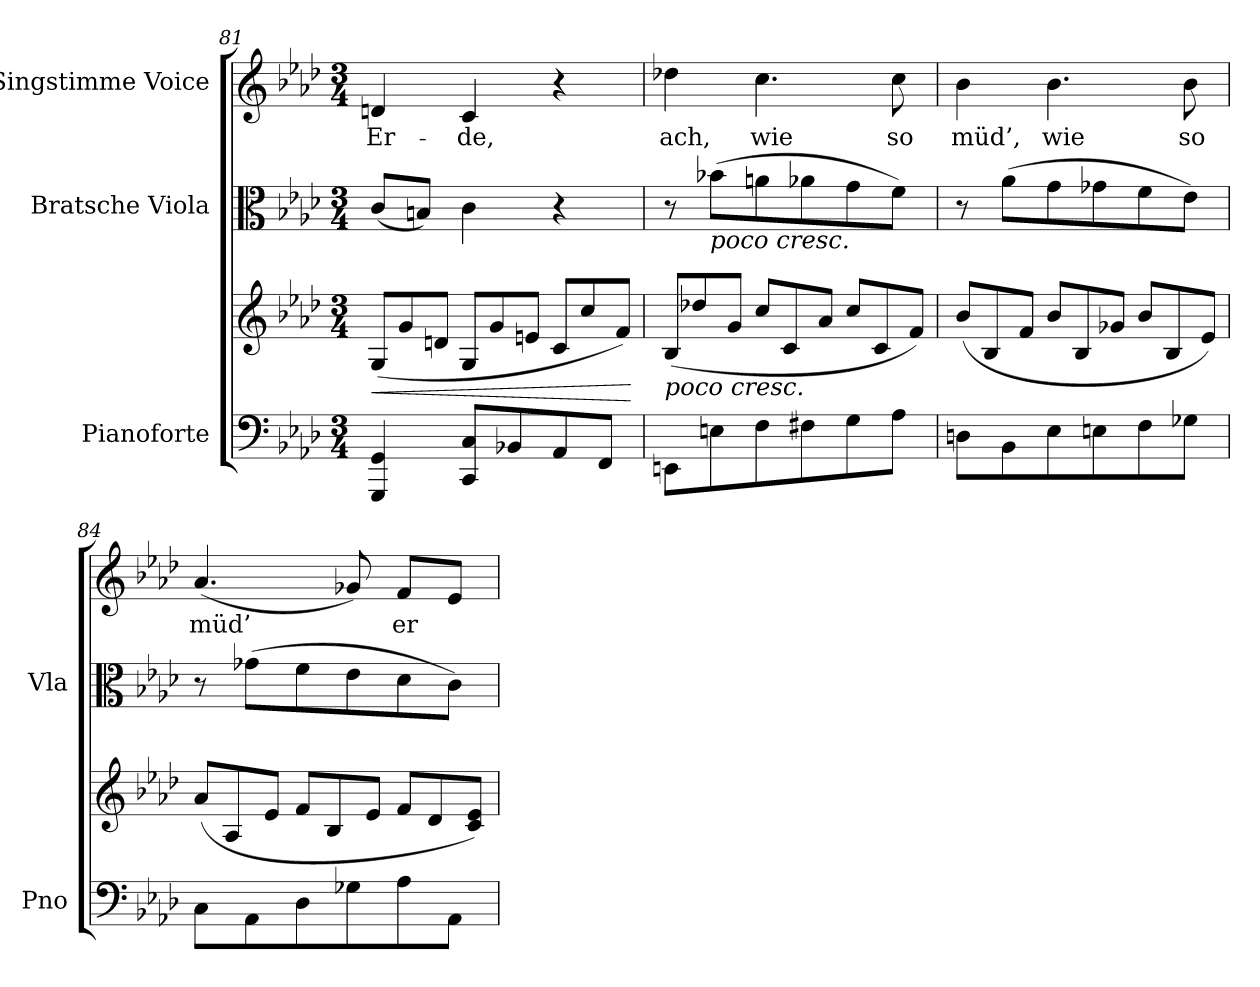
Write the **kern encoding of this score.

**kern	**kern	**dynam	**kern	**kern	**text
*part3	*part3	*part3	*part2	*part1	*part1
*staff4	*staff3	*staff3/4	*staff2	*staff1	*staff1
*I"Pianoforte	*	*	*I"Bratsche Viola	*I"Singstimme Voice	*
*I'Pno	*	*	*I'Vla	*	*
*clefF4	*clefG2	*	*clefC3	*clefG2	*
*k[b-e-a-d-]	*k[b-e-a-d-]	*	*k[b-e-a-d-]	*k[b-e-a-d-]	*
*M3/4	*M3/4	*	*M3/4	*M3/4	*
*	*Xtuplet	*	*	*	*
=81	=81	=81	=81	=81	=81
!	!	!LO:HP:b	!	!	!
4GGG/ 4GG/	(>12G/L	<	(8c/L	4dn/	Er-
.	12g/	.	.	.	.
.	.	.	8Bn/J)	.	.
.	12dn/J	.	.	.	.
8CC/ 8C/L	12G/L	.	4c\	4c/	-de,
.	12g/	.	.	.	.
8BB-X/	.	.	.	.	.
.	12en/J	.	.	.	.
8AA-/	12c/L	.	4r	4r	.
.	12cc/	.	.	.	.
8FF/J	.	.	.	.	.
.	12f/J)	.	.	.	.
.	.	[	.	.	.
=82	=82	=82	=82	=82	=82
!	!LO:TX:b:i:t=poco cresc.	!	!	!	!
8EEn\L	(>12B-/L	.	8r	4dd-X\	ach,
.	12dd-X/	.	.	.	.
!	!	!	!LO:TX:b:i:t=poco cresc.	!	!
8En\	.	.	(8b-X\L	.	.
.	12g/J	.	.	.	.
8F\	12cc/L	.	8an\	4.cc\	wie
.	12c/	.	.	.	.
8F#X\	.	.	8a-X\	.	.
.	12a-/J	.	.	.	.
8G\	12cc/L	.	8g\	.	.
.	12c/	.	.	.	.
8A-\J	.	.	8f\J)	8cc\	so
.	12f/J)	.	.	.	.
=83	=83	=83	=83	=83	=83
8Dn\L	(>12b-/L	.	8r	4b-\	müd’,
.	12B-/	.	.	.	.
8BB-\	.	.	(8a-\L	.	.
.	12f/J	.	.	.	.
8E-\	12b-/L	.	8g\	4.b-\	wie
.	12B-/	.	.	.	.
8En\	.	.	8g-X\	.	.
.	12g-X/J	.	.	.	.
8F\	12b-/L	.	8f\	.	.
.	12B-/	.	.	.	.
8G-X\J	.	.	8e-\J)	8b-\	so
.	12e-/J)	.	.	.	.
=84	=84	=84	=84	=84	=84
8C\L	(>12a-/L	.	8r	(4.a-/	müd’
.	12A-/	.	.	.	.
8AA-\	.	.	(8g-X\L	.	.
.	12e-/J	.	.	.	.
8D-\	12f/L	.	8f\	.	.
.	12B-/	.	.	.	.
8G-X\	.	.	8e-\	8g-X/)	.
.	12e-/J	.	.	.	.
8A-\	12f/L	.	8d-\	8f/L	er
.	12d-/	.	.	.	.
8AA-\J	.	.	8c\J)	8e-/J	.
.	12c/ 12e-/J)	.	.	.	.
=	=	=	=	=	=
*-	*-	*-	*-	*-	*-
